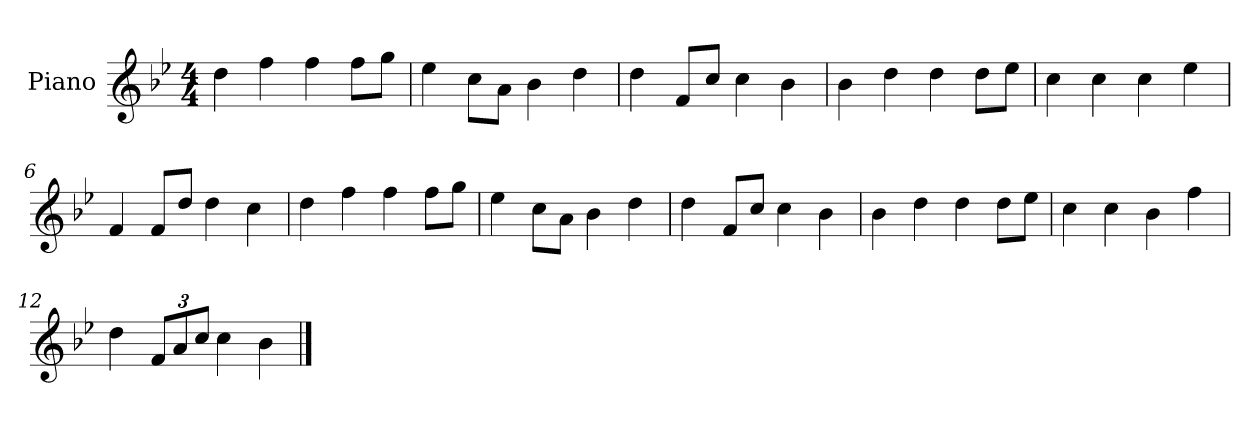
**kern
*part1
*staff1
*I"Piano
*I'P-no
*clefG2
*k[b-e-]
*M4/4
*MM90
=1
4dd\
4ff\
4ff\
8ff\L
8gg\J
=2
4ee-\
8cc\L
8a\J
4b-\
4dd\
=3
4dd\
8f/L
8cc/J
4cc\
4b-\
=4
4b-\
4dd\
4dd\
8dd\L
8ee-\J
=5
4cc\
4cc\
4cc\
4ee-\
=6
4f/
8f/L
8dd/J
4dd\
4cc\
=7
4dd\
4ff\
4ff\
8ff\L
8gg\J
!!LO:LB:g=z
=8
4ee-\
8cc\L
8a\J
4b-\
4dd\
=9
4dd\
8f/L
8cc/J
4cc\
4b-\
=10
4b-\
4dd\
4dd\
8dd\L
8ee-\J
=11
4cc\
4cc\
4b-\
4ff\
=12
4dd\
*Xbrackettup
12f/L
12a/
12cc/J
4cc\
4b-\
==
*-
